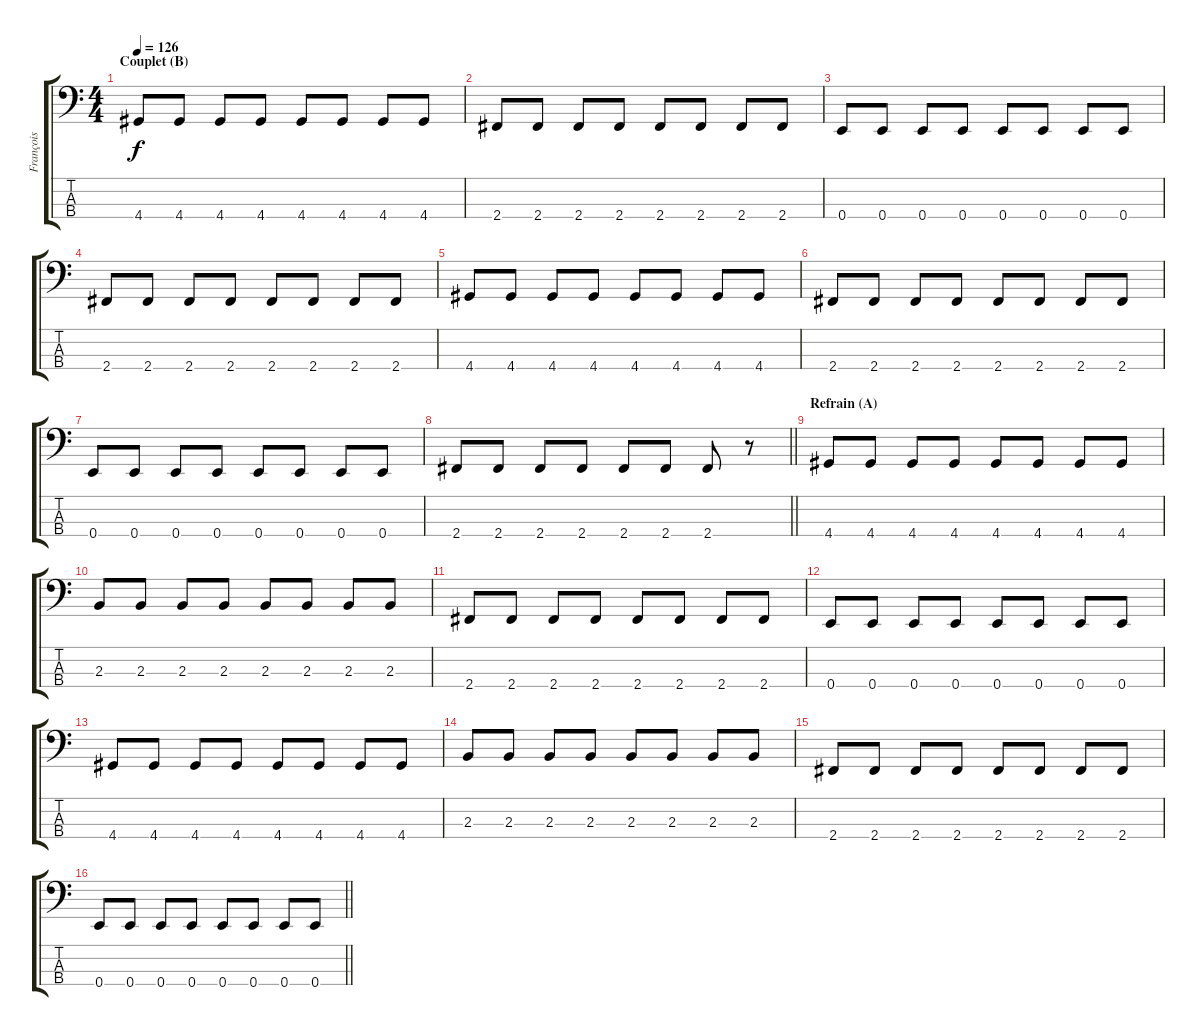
\track ("François" "François") {instrument electricbassfinger}
\staff {score tabs}
\tuning (G2 D2 A1 E1) {hide}
\ts (4 4)
\section ("" "Couplet (B)")
\tempo 126
\clef f4
\ks c
4.4.8{dy f} 4.4.8 4.4.8 4.4.8 4.4.8 4.4.8 4.4.8 4.4.8 |
2.4.8 2.4.8 2.4.8 2.4.8 2.4.8 2.4.8 2.4.8 2.4.8 |
0.4.8 0.4.8 0.4.8 0.4.8 0.4.8 0.4.8 0.4.8 0.4.8 |
2.4.8 2.4.8 2.4.8 2.4.8 2.4.8 2.4.8 2.4.8 2.4.8 |
4.4.8 4.4.8 4.4.8 4.4.8 4.4.8 4.4.8 4.4.8 4.4.8 |
2.4.8 2.4.8 2.4.8 2.4.8 2.4.8 2.4.8 2.4.8 2.4.8 |
0.4.8 0.4.8 0.4.8 0.4.8 0.4.8 0.4.8 0.4.8 0.4.8 |
\barLineRight lightlight
2.4.8 2.4.8 2.4.8 2.4.8 2.4.8 2.4.8 2.4.8 r.8 |
\section ("" "Refrain (A)")
4.4.8 4.4.8 4.4.8 4.4.8 4.4.8 4.4.8 4.4.8 4.4.8 |
2.3.8 2.3.8 2.3.8 2.3.8 2.3.8 2.3.8 2.3.8 2.3.8 |
2.4.8 2.4.8 2.4.8 2.4.8 2.4.8 2.4.8 2.4.8 2.4.8 |
0.4.8 0.4.8 0.4.8 0.4.8 0.4.8 0.4.8 0.4.8 0.4.8 |
4.4.8 4.4.8 4.4.8 4.4.8 4.4.8 4.4.8 4.4.8 4.4.8 |
2.3.8 2.3.8 2.3.8 2.3.8 2.3.8 2.3.8 2.3.8 2.3.8 |
2.4.8 2.4.8 2.4.8 2.4.8 2.4.8 2.4.8 2.4.8 2.4.8 |
\barLineRight lightlight
0.4.8 0.4.8 0.4.8 0.4.8 0.4.8 0.4.8 0.4.8 0.4.8
